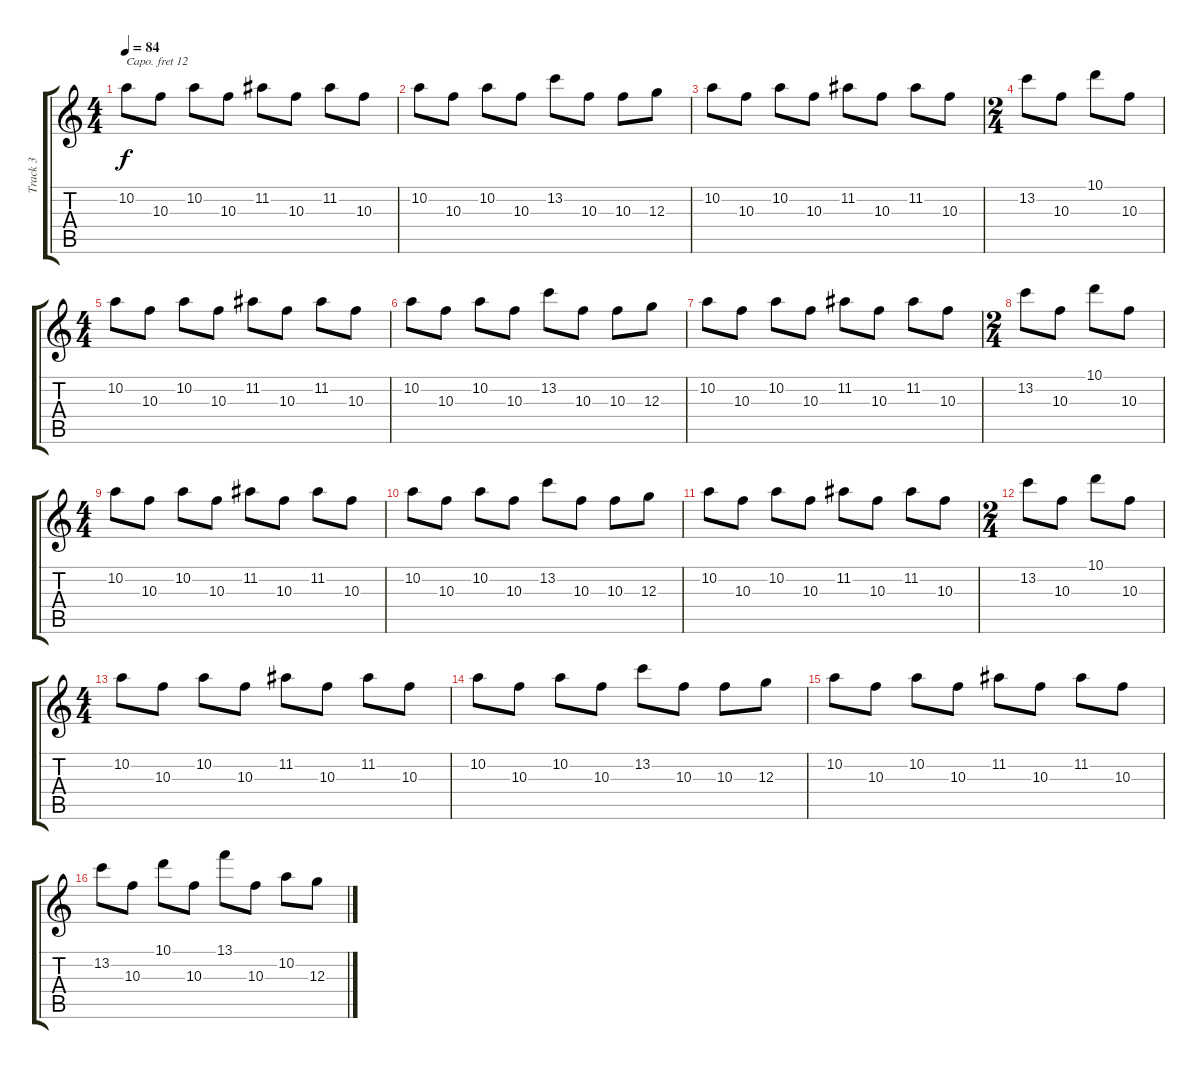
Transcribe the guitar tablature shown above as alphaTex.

\track ("Track 3" "Track 3") {instrument glockenspiel}
\staff {score tabs}
\capo 12
\tuning (E4 B3 G3 D3 A2 E2) {hide}
\ts (4 4)
\tempo 84
\clef g2
\ks c
10.2.8{dy f} 10.3.8 10.2.8 10.3.8 11.2.8 10.3.8 11.2.8 10.3.8 |
10.2.8 10.3.8 10.2.8 10.3.8 13.2.8 10.3.8 10.3.8 12.3.8 |
10.2.8 10.3.8 10.2.8 10.3.8 11.2.8 10.3.8 11.2.8 10.3.8 |
\ts (2 4)
13.2.8 10.3.8 10.1.8 10.3.8 |
\ts (4 4)
10.2.8 10.3.8 10.2.8 10.3.8 11.2.8 10.3.8 11.2.8 10.3.8 |
10.2.8 10.3.8 10.2.8 10.3.8 13.2.8 10.3.8 10.3.8 12.3.8 |
10.2.8 10.3.8 10.2.8 10.3.8 11.2.8 10.3.8 11.2.8 10.3.8 |
\ts (2 4)
13.2.8 10.3.8 10.1.8 10.3.8 |
\ts (4 4)
10.2.8 10.3.8 10.2.8 10.3.8 11.2.8 10.3.8 11.2.8 10.3.8 |
10.2.8 10.3.8 10.2.8 10.3.8 13.2.8 10.3.8 10.3.8 12.3.8 |
10.2.8 10.3.8 10.2.8 10.3.8 11.2.8 10.3.8 11.2.8 10.3.8 |
\ts (2 4)
13.2.8 10.3.8 10.1.8 10.3.8 |
\ts (4 4)
10.2.8 10.3.8 10.2.8 10.3.8 11.2.8 10.3.8 11.2.8 10.3.8 |
10.2.8 10.3.8 10.2.8 10.3.8 13.2.8 10.3.8 10.3.8 12.3.8 |
10.2.8 10.3.8 10.2.8 10.3.8 11.2.8 10.3.8 11.2.8 10.3.8 |
13.2.8 10.3.8 10.1.8 10.3.8 13.1.8 10.3.8 10.2.8 12.3.8
